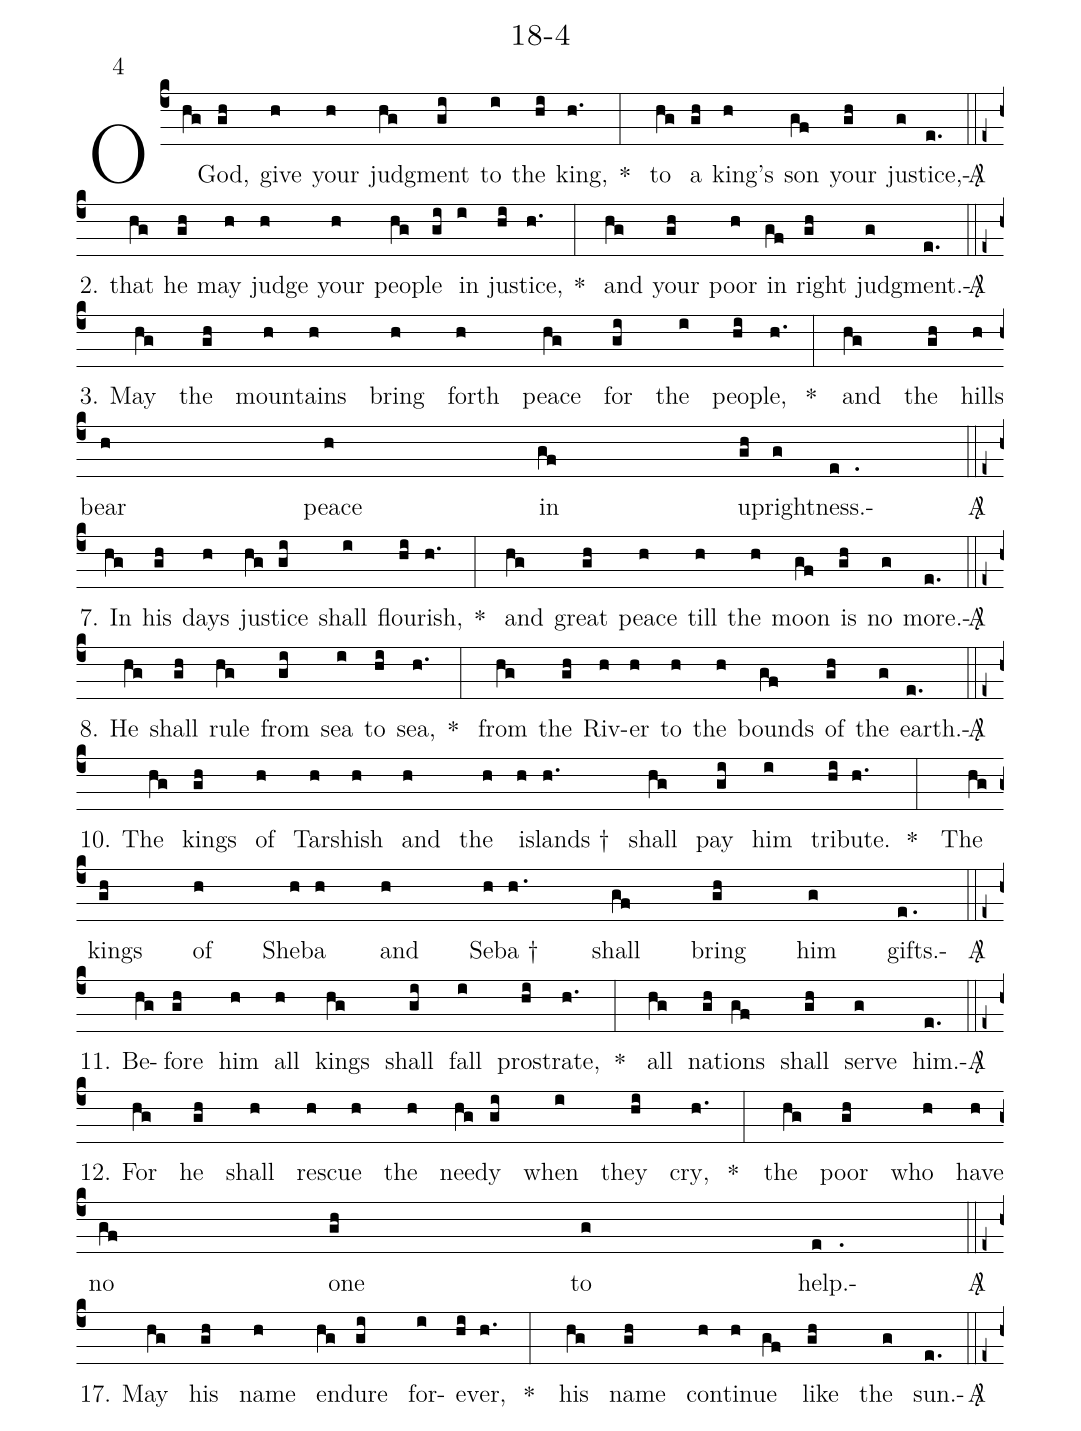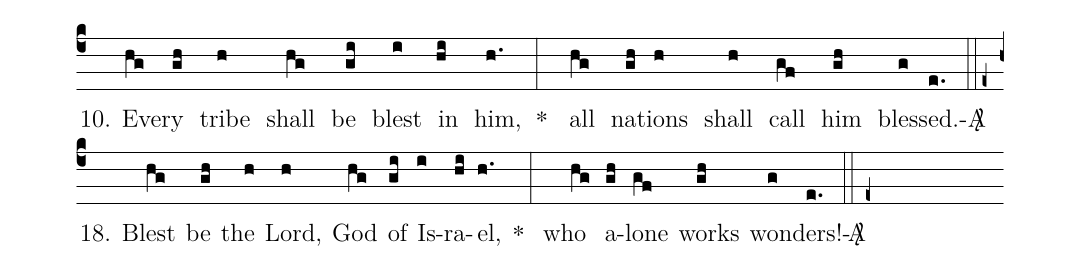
name: 18-4;
annotation: 4;
%%
(c4)O(hg) God,(gh) give(h) your(h) judg(hg)ment(gi) to(i) the(hi) king,(h.) * (:) to(hg) a(gh) king’s(h) son(gf) your(gh) jus(g)tice,(e.)<sp>A/</sp>(::e+z)
2. that(hg) he(gh) may(h) judge(h) your(h) peo(hg)ple(gi) in(i) jus(hi)tice,(h.) * (:) and(hg) your(gh) poor(h) in(gf) right(gh) judg(g)ment.(e.)<sp>A/</sp>(::e+z)
3. May(hg) the(gh) moun(h)tains(h) bring(h) forth(h) peace(hg) for(gi) the(i) peo(hi)ple,(h.) * (:) and(hg) the(gh) hills(h) bear(h) peace(h) in(gf) up(gh)right(g)ness.(e.)<sp>A/</sp>(::e+z)
7. In(hg) his(gh) days(h) jus(hg)tice(gi) shall(i) flour(hi)ish,(h.) * (:) and(hg) great(gh) peace(h) till(h) the(h) moon(gf) is(gh) no(g) more.(e.)<sp>A/</sp>(::e+z)
8. He(hg) shall(gh) rule(hg) from(gi) sea(i) to(hi) sea,(h.) * (:) from(hg) the(gh) Riv(h)er(h) to(h) the(h) bounds(gf) of(gh) the(g) earth.(e.)<sp>A/</sp>(::e+z)
10. The(hg) kings(gh) of(h) Tar(h)shish(h) and(h) the(h) is(h)lands †(h.) shall(hg) pay(gi) him(i) trib(hi)ute.(h.) * (:) The(hg) kings(gh) of(h) She(h)ba(h) and(h) Se(h)ba †(h.) shall(gf) bring(gh) him(g) gifts.(e.)<sp>A/</sp>(::e+z)
11. Be(hg)fore(gh) him(h) all(h) kings(hg) shall(gi) fall(i) pros(hi)trate,(h.) * (:) all(hg) na(gh)tions(gf) shall(gh) serve(g) him.(e.)<sp>A/</sp>(::e+z)
12. For(hg) he(gh) shall(h) res(h)cue(h) the(h) need(hg)y(gi) when(i) they(hi) cry,(h.) * (:) the(hg) poor(gh) who(h) have(h) no(gf) one(gh) to(g) help.(e.)<sp>A/</sp>(::e+z)
17. May(hg) his(gh) name(h) en(hg)dure(gi) for(i)ev(hi)er,(h.) * (:) his(hg) name(gh) con(h)tin(h)ue(gf) like(gh) the(g) sun.(e.)<sp>A/</sp>(::e+z)
10. Eve(hg)ry(gh) tribe(h) shall(hg) be(gi) blest(i) in(hi) him,(h.) * (:) all(hg) na(gh)tions(h) shall(h) call(gf) him(gh) bless(g)ed.(e.)<sp>A/</sp>(::e+z)
18. Blest(hg) be(gh) the(h) Lord,(h) God(hg) of(gi) Is-(i)ra-(hi)el,(h.) * (:) who(hg) a(gh)lone(gf) works(gh) won(g)ders!(e.)<sp>A/</sp>(::e+z)
